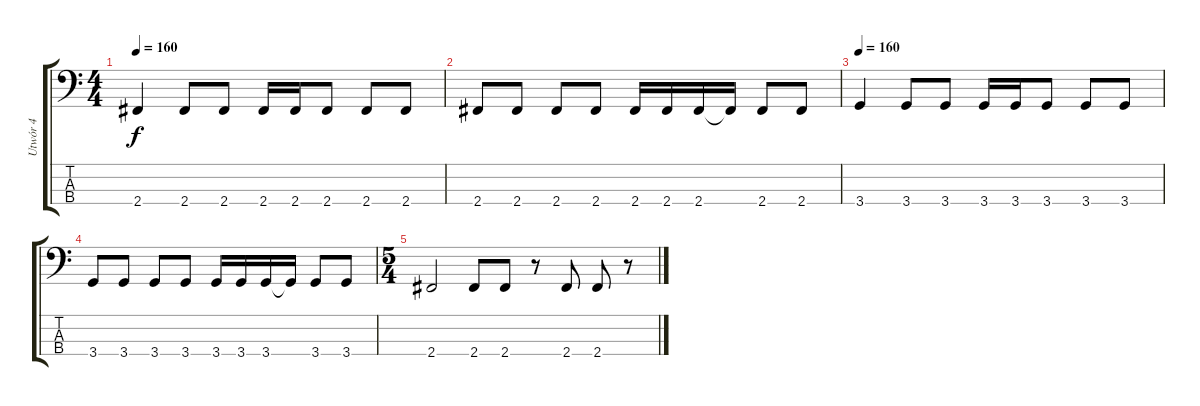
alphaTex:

\track ("Utwór 4" "Utwór 4") {instrument slapbass1}
\staff {score tabs}
\tuning (G2 D2 A1 E1) {hide}
\ts (4 4)
\tempo 160
\clef f4
\ks c
2.4.4{dy f} 2.4.8 2.4.8 2.4.16 2.4.16 2.4.8 2.4.8 2.4.8 |
2.4.8 2.4.8 2.4.8 2.4.8 2.4.16 2.4.16 2.4.16 2.4{t}.16 2.4.8 2.4.8 |
\tempo 160
3.4.4 3.4.8 3.4.8 3.4.16 3.4.16 3.4.8 3.4.8 3.4.8 |
3.4.8 3.4.8 3.4.8 3.4.8 3.4.16 3.4.16 3.4.16 3.4{t}.16 3.4.8 3.4.8 |
\ts (5 4)
2.4.2 2.4.8 2.4.8 r.8 2.4.8 2.4.8 r.8
